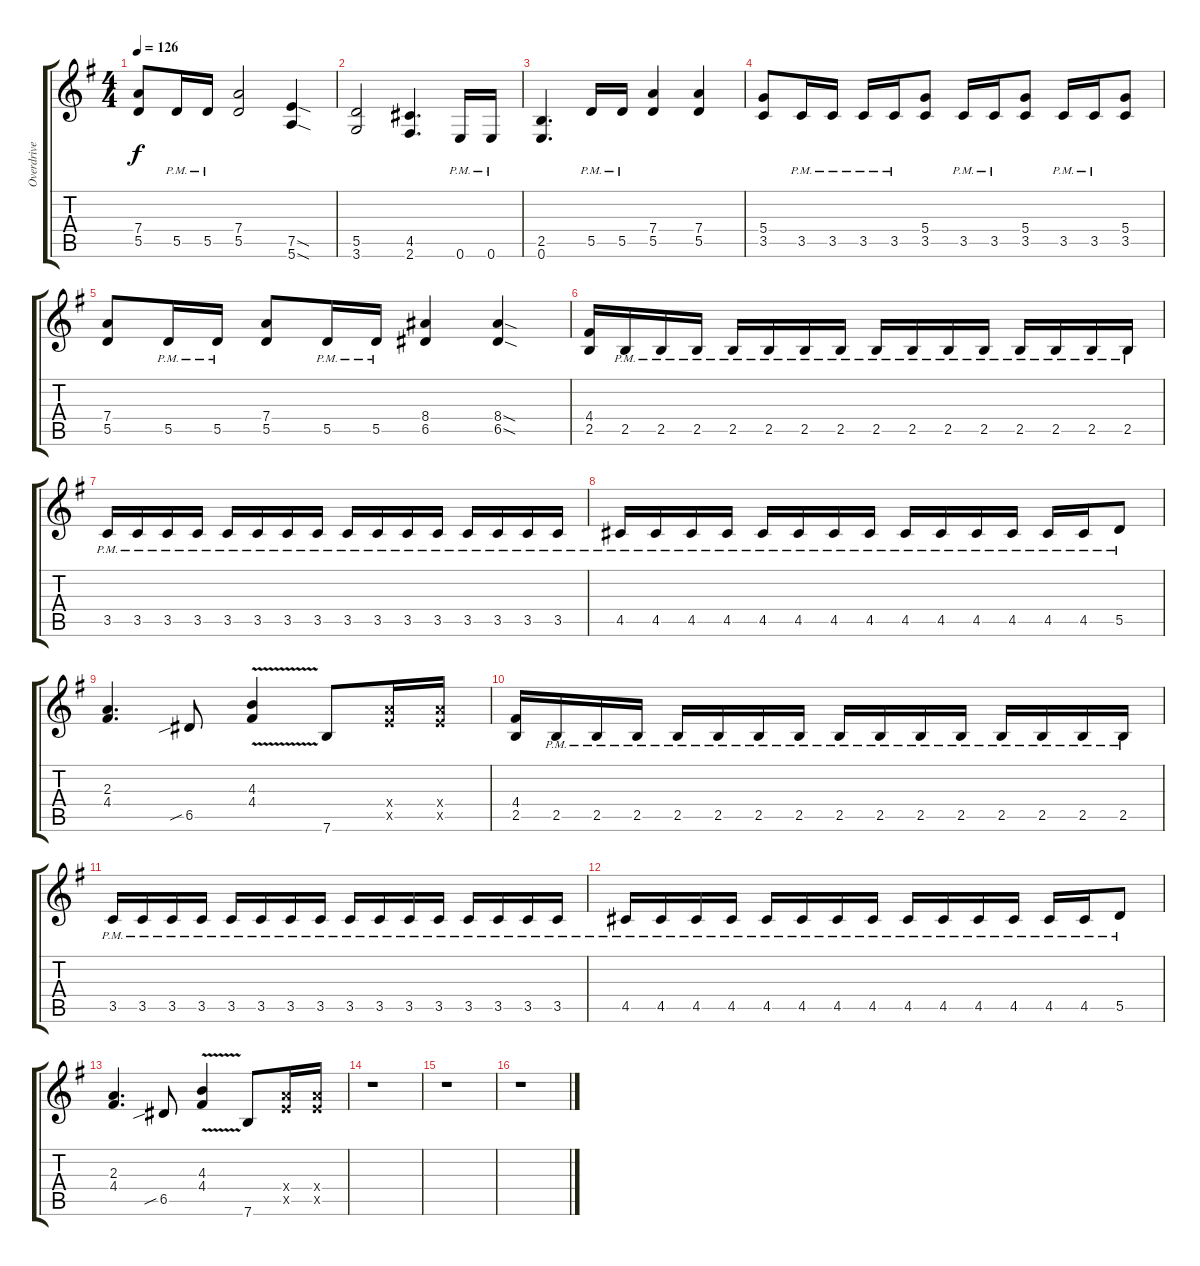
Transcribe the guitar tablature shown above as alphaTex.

\track ("Overdrive Guitar" "Overdrive ") {instrument overdrivenguitar}
\staff {score tabs}
\tuning (E4 B3 G3 D3 A2 E2) {hide}
\ts (4 4)
\tempo 126
\clef g2
\ks g
(7.4 5.5).8{dy f} 5.5{pm}.16 5.5{pm}.16 (7.4 5.5).2 (7.5{sod} 5.6{sod}).4 |
(5.5 3.6).2 (4.5 2.6).4{d} 0.6{pm}.16 0.6{pm}.16 |
(2.5 0.6).4{d} 5.5{pm}.16 5.5{pm}.16 (7.4 5.5).4 (7.4 5.5).4 |
(5.4 3.5).8 3.5{pm}.16 3.5{pm}.16 3.5{pm}.16 3.5{pm}.16 (5.4 3.5).8 3.5{pm}.16 3.5{pm}.16 (5.4 3.5).8 3.5{pm}.16 3.5{pm}.16 (5.4 3.5).8 |
(7.4 5.5).8 5.5{pm}.16 5.5{pm}.16 (7.4 5.5).8 5.5{pm}.16 5.5{pm}.16 (8.4 6.5).4 (8.4{sod} 6.5{sod}).4 |
(4.4 2.5).16 2.5{pm}.16 2.5{pm}.16 2.5{pm}.16 2.5{pm}.16 2.5{pm}.16 2.5{pm}.16 2.5{pm}.16 2.5{pm}.16 2.5{pm}.16 2.5{pm}.16 2.5{pm}.16 2.5{pm}.16 2.5{pm}.16 2.5{pm}.16 2.5{pm}.16 |
3.5{pm}.16 3.5{pm}.16 3.5{pm}.16 3.5{pm}.16 3.5{pm}.16 3.5{pm}.16 3.5{pm}.16 3.5{pm}.16 3.5{pm}.16 3.5{pm}.16 3.5{pm}.16 3.5{pm}.16 3.5{pm}.16 3.5{pm}.16 3.5{pm}.16 3.5{pm}.16 |
4.5{pm}.16 4.5{pm}.16 4.5{pm}.16 4.5{pm}.16 4.5{pm}.16 4.5{pm}.16 4.5{pm}.16 4.5{pm}.16 4.5{pm}.16 4.5{pm}.16 4.5{pm}.16 4.5{pm}.16 4.5{pm}.16 4.5{pm}.16 5.5{pm}.8 |
(2.3 4.4).4{d} 6.5{sib}.8 (4.3{v} 4.4{v}).4 7.6.8 (7.4{x} 7.5{x}).16 (7.4{x} 7.5{x}).16 |
(4.4 2.5).16 2.5{pm}.16 2.5{pm}.16 2.5{pm}.16 2.5{pm}.16 2.5{pm}.16 2.5{pm}.16 2.5{pm}.16 2.5{pm}.16 2.5{pm}.16 2.5{pm}.16 2.5{pm}.16 2.5{pm}.16 2.5{pm}.16 2.5{pm}.16 2.5{pm}.16 |
3.5{pm}.16 3.5{pm}.16 3.5{pm}.16 3.5{pm}.16 3.5{pm}.16 3.5{pm}.16 3.5{pm}.16 3.5{pm}.16 3.5{pm}.16 3.5{pm}.16 3.5{pm}.16 3.5{pm}.16 3.5{pm}.16 3.5{pm}.16 3.5{pm}.16 3.5{pm}.16 |
4.5{pm}.16 4.5{pm}.16 4.5{pm}.16 4.5{pm}.16 4.5{pm}.16 4.5{pm}.16 4.5{pm}.16 4.5{pm}.16 4.5{pm}.16 4.5{pm}.16 4.5{pm}.16 4.5{pm}.16 4.5{pm}.16 4.5{pm}.16 5.5{pm}.8 |
(2.3 4.4).4{d} 6.5{sib}.8 (4.3{v} 4.4{v}).4 7.6.8 (7.4{x} 7.5{x}).16 (7.4{x} 7.5{x}).16 |
r.1 |
r.1 |
r.1
